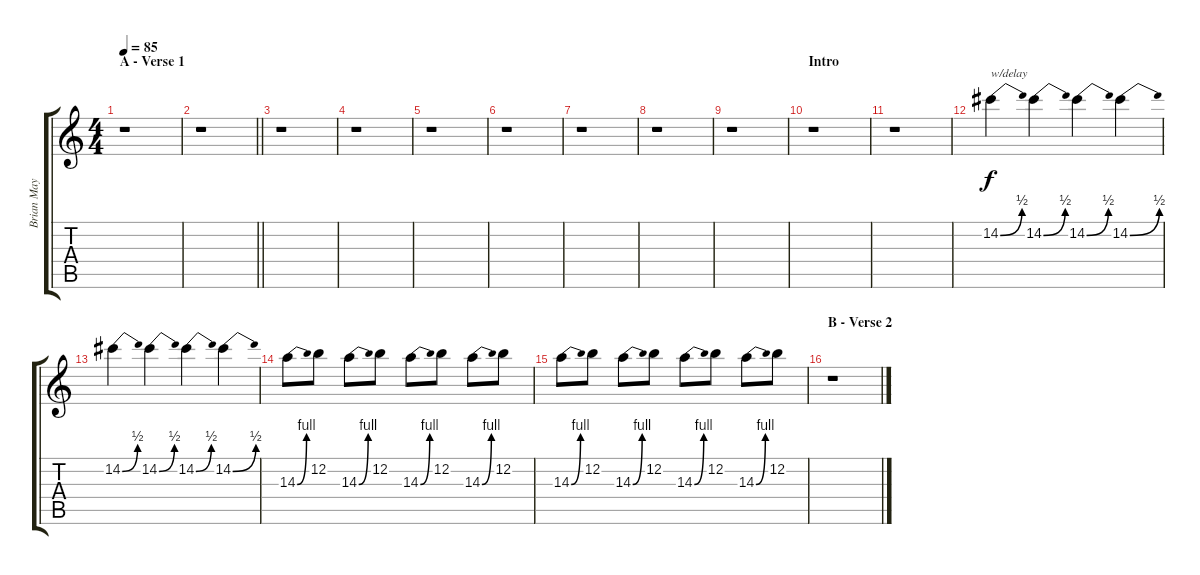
\track ("Brian May - Harmony Guitar" "Brian May ") {instrument overdrivenguitar}
\staff {score tabs}
\tuning (E4 B3 G3 D3 A2 E2) {hide}
\ts (4 4)
\section ("" "A - Verse 1")
\tempo 85
\clef g2
\ks c
r.1{dy f instrument overdrivenguitar} |
\barLineRight lightlight
r.1 |
r.1 |
r.1 |
r.1 |
r.1 |
r.1 |
r.1 |
r.1 |
\section ("" "Intro")
r.1 |
r.1 |
14.2{be (bend 0 0 60 2)}.4{txt "w/delay"} 14.2{be (bend 0 0 60 2)}.4 14.2{be (bend 0 0 60 2)}.4 14.2{be (bend 0 0 60 2)}.4 |
14.2{be (bend 0 0 60 2)}.4 14.2{be (bend 0 0 60 2)}.4 14.2{be (bend 0 0 60 2)}.4 14.2{be (bend 0 0 60 2)}.4 |
14.3{be (bend 0 0 60 4)}.8 12.2.8 14.3{be (bend 0 0 60 4)}.8 12.2.8 14.3{be (bend 0 0 60 4)}.8 12.2.8 14.3{be (bend 0 0 60 4)}.8 12.2.8 |
14.3{be (bend 0 0 60 4)}.8 12.2.8 14.3{be (bend 0 0 60 4)}.8 12.2.8 14.3{be (bend 0 0 60 4)}.8 12.2.8 14.3{be (bend 0 0 60 4)}.8 12.2.8 |
\section ("" "B - Verse 2")
r.1
